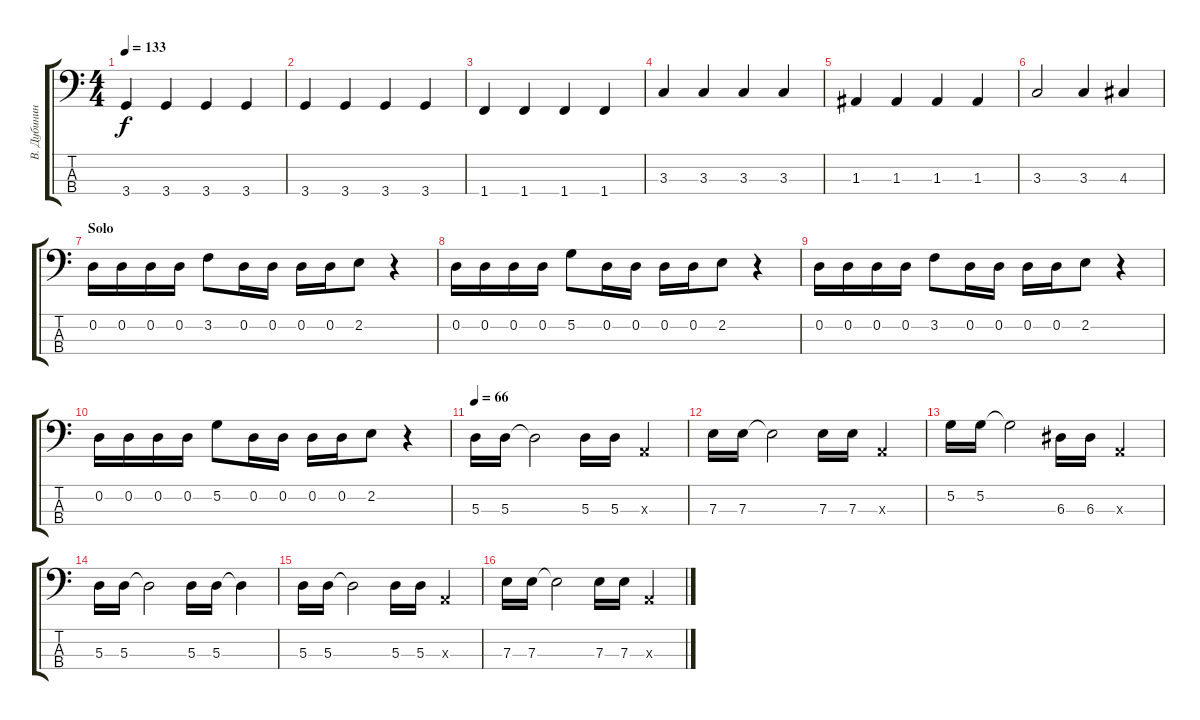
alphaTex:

\track ("В. Дубинин " "В. Дубинин") {instrument electricbassfinger}
\staff {score tabs}
\tuning (G2 D2 A1 E1) {hide}
\ts (4 4)
\tempo 133
\clef f4
\ks c
3.4.4{dy f} 3.4.4 3.4.4 3.4.4 |
3.4.4 3.4.4 3.4.4 3.4.4 |
1.4.4 1.4.4 1.4.4 1.4.4 |
3.3.4 3.3.4 3.3.4 3.3.4 |
1.3.4 1.3.4 1.3.4 1.3.4 |
3.3.2 3.3.4 4.3.4 |
\section ("" "Solo")
0.2.16 0.2.16 0.2.16 0.2.16 3.2.8 0.2.16 0.2.16 0.2.16 0.2.16 2.2.8 r.4 |
0.2.16 0.2.16 0.2.16 0.2.16 5.2.8 0.2.16 0.2.16 0.2.16 0.2.16 2.2.8 r.4 |
0.2.16 0.2.16 0.2.16 0.2.16 3.2.8 0.2.16 0.2.16 0.2.16 0.2.16 2.2.8 r.4 |
0.2.16 0.2.16 0.2.16 0.2.16 5.2.8 0.2.16 0.2.16 0.2.16 0.2.16 2.2.8 r.4 |
\tempo 66
5.3.16 5.3.16 5.3{t}.2 5.3.16 5.3.16 0.3{x}.4 |
7.3.16 7.3.16 7.3{t}.2 7.3.16 7.3.16 0.3{x}.4 |
5.2.16 5.2.16 5.2{t}.2 6.3.16 6.3.16 0.3{x}.4 |
5.3.16 5.3.16 5.3{t}.2 5.3.16 5.3.16 5.3{t}.4 |
5.3.16 5.3.16 5.3{t}.2 5.3.16 5.3.16 0.3{x}.4 |
7.3.16 7.3.16 7.3{t}.2 7.3.16 7.3.16 0.3{x}.4
